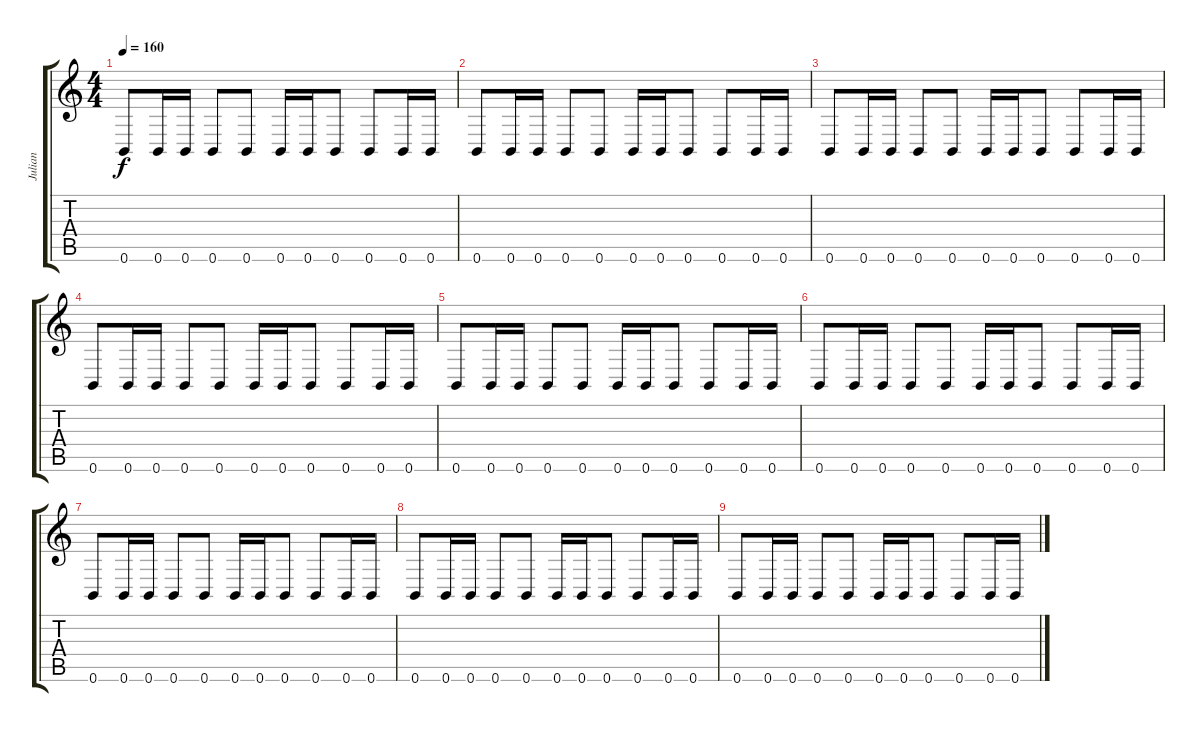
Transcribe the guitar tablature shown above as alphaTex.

\track ("Julian" "Julian") {instrument overdrivenguitar}
\staff {score tabs}
\tuning (Db4 Ab3 E3 B2 Gb2 B1) {hide}
\ts (4 4)
\tempo 160
\clef g2
\ks c
0.6.8{dy f} 0.6.16 0.6.16 0.6.8 0.6.8 0.6.16 0.6.16 0.6.8 0.6.8 0.6.16 0.6.16 |
0.6.8 0.6.16 0.6.16 0.6.8 0.6.8 0.6.16 0.6.16 0.6.8 0.6.8 0.6.16 0.6.16 |
0.6.8 0.6.16 0.6.16 0.6.8 0.6.8 0.6.16 0.6.16 0.6.8 0.6.8 0.6.16 0.6.16 |
0.6.8 0.6.16 0.6.16 0.6.8 0.6.8 0.6.16 0.6.16 0.6.8 0.6.8 0.6.16 0.6.16 |
0.6.8 0.6.16 0.6.16 0.6.8 0.6.8 0.6.16 0.6.16 0.6.8 0.6.8 0.6.16 0.6.16 |
0.6.8 0.6.16 0.6.16 0.6.8 0.6.8 0.6.16 0.6.16 0.6.8 0.6.8 0.6.16 0.6.16 |
0.6.8 0.6.16 0.6.16 0.6.8 0.6.8 0.6.16 0.6.16 0.6.8 0.6.8 0.6.16 0.6.16 |
0.6.8 0.6.16 0.6.16 0.6.8 0.6.8 0.6.16 0.6.16 0.6.8 0.6.8 0.6.16 0.6.16 |
0.6.8 0.6.16 0.6.16 0.6.8 0.6.8 0.6.16 0.6.16 0.6.8 0.6.8 0.6.16 0.6.16
